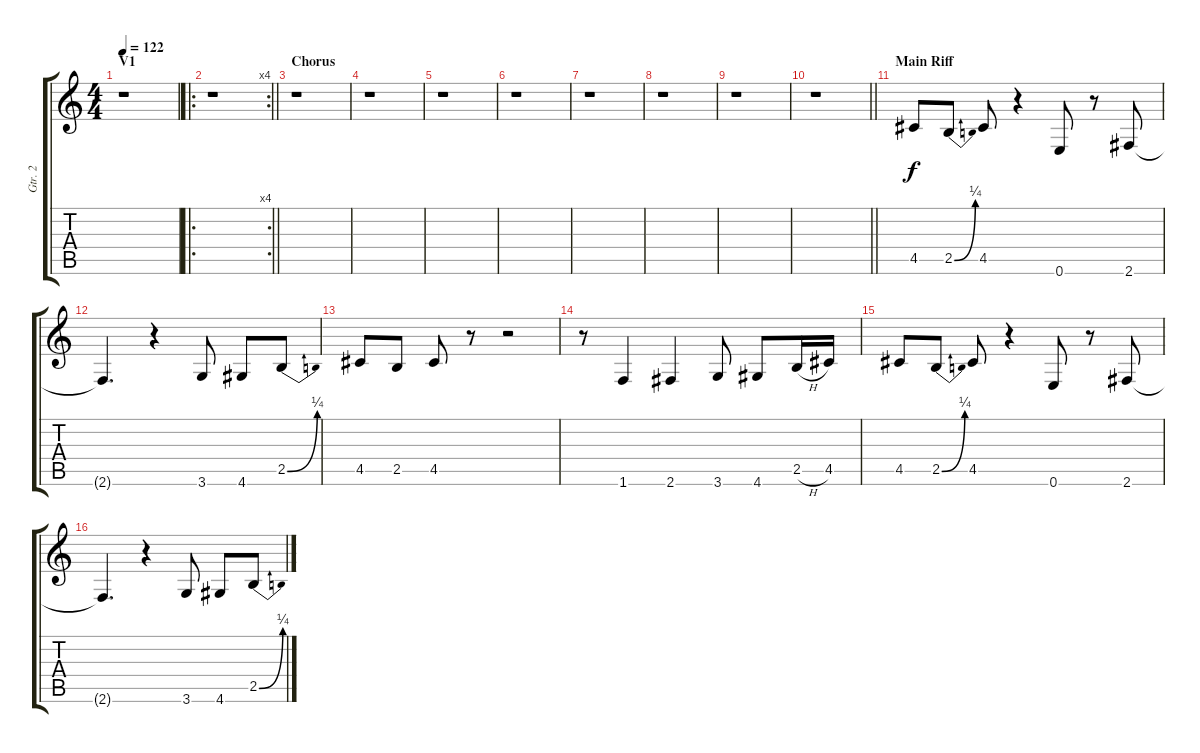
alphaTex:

\track ("Gtr. 2" "Gtr. 2") {instrument electricguitarjazz}
\staff {score tabs}
\tuning (E4 B3 G3 D3 A2 E2) {hide}
\ts (4 4)
\section ("" "V1")
\tempo 122
\clef g2
\ks c
r.1{dy f} |
\ro
\rc 4
\barLineRight lightlight
r.1 |
\section ("" "Chorus")
r.1 |
r.1 |
r.1 |
r.1 |
r.1 |
r.1 |
r.1 |
\barLineRight lightlight
r.1 |
\section ("" "Main Riff")
4.5.8 2.5{be (bend 0 0 60 1)}.8 4.5.8 r.4 0.6.8 r.8 2.6.8 |
2.6{t}.4{d} r.4 3.6.8 4.6.8 2.5{be (bend 0 0 60 1)}.8 |
4.5.8 2.5.8 4.5.8 r.8 r.2 |
r.8 1.6.4 2.6.4 3.6.8 4.6.8 2.5{h}.16 4.5.16 |
4.5.8 2.5{be (bend 0 0 60 1)}.8 4.5.8 r.4 0.6.8 r.8 2.6.8 |
2.6{t}.4{d} r.4 3.6.8 4.6.8 2.5{be (bend 0 0 60 1)}.8
